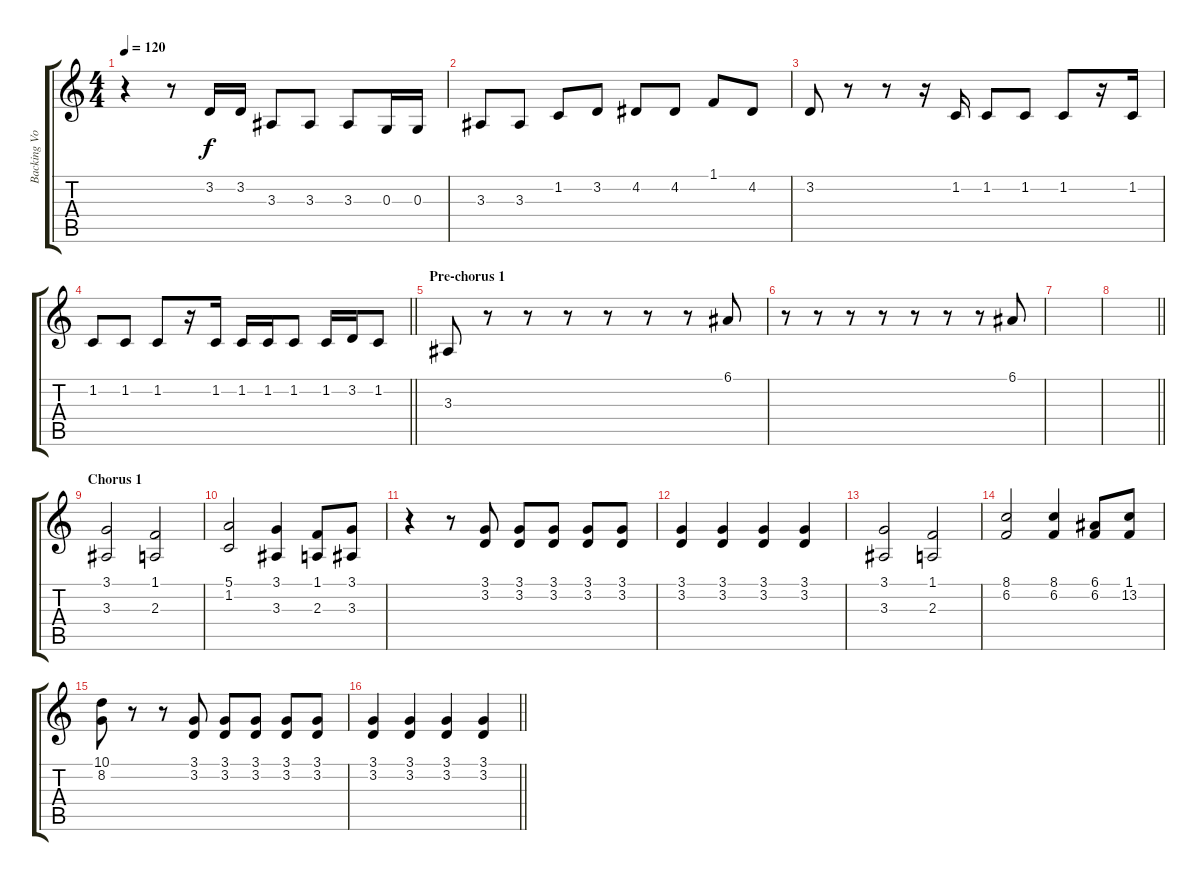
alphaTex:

\track ("Backing Vocals" "Backing Vo") {instrument lead6voice}
\staff {score tabs}
\tuning (E4 B3 G3 D3 A2 E2) {hide}
\ts (4 4)
\tempo 120
\clef g2
\ks c
r.4{dy f} r.8 3.2.16 3.2.16 3.3.8 3.3.8 3.3.8 0.3.16 0.3.16 |
3.3.8 3.3.8 1.2.8 3.2.8 4.2.8 4.2.8 1.1.8 4.2.8 |
3.2.8 r.8 r.8 r.16 1.2.16 1.2.8 1.2.8 1.2.8 r.16 1.2.16 |
\barLineRight lightlight
1.2.8 1.2.8 1.2.8 r.16 1.2.16 1.2.16 1.2.16 1.2.8 1.2.16 3.2.16 1.2.8 |
\section ("" "Pre-chorus 1")
3.3.8 r.8 r.8 r.8 r.8 r.8 r.8 6.1.8 |
r.8 r.8 r.8 r.8 r.8 r.8 r.8 6.1.8 |
|
\barLineRight lightlight
|
\section ("" "Chorus 1")
(3.1 3.3).2 (1.1 2.3).2 |
(5.1 1.2).2 (3.1 3.3).4 (1.1 2.3).8 (3.1 3.3).8 |
r.4 r.8 (3.1 3.2).8 (3.1 3.2).8 (3.1 3.2).8 (3.1 3.2).8 (3.1 3.2).8 |
(3.1 3.2).4 (3.1 3.2).4 (3.1 3.2).4 (3.1 3.2).4 |
(3.1 3.3).2 (1.1 2.3).2 |
(8.1 6.2).2 (8.1 6.2).4 (6.1 6.2).8 (1.1 13.2).8 |
(10.1 8.2).8 r.8 r.8 (3.1 3.2).8 (3.1 3.2).8 (3.1 3.2).8 (3.1 3.2).8 (3.1 3.2).8 |
\barLineRight lightlight
(3.1 3.2).4 (3.1 3.2).4 (3.1 3.2).4 (3.1 3.2).4
